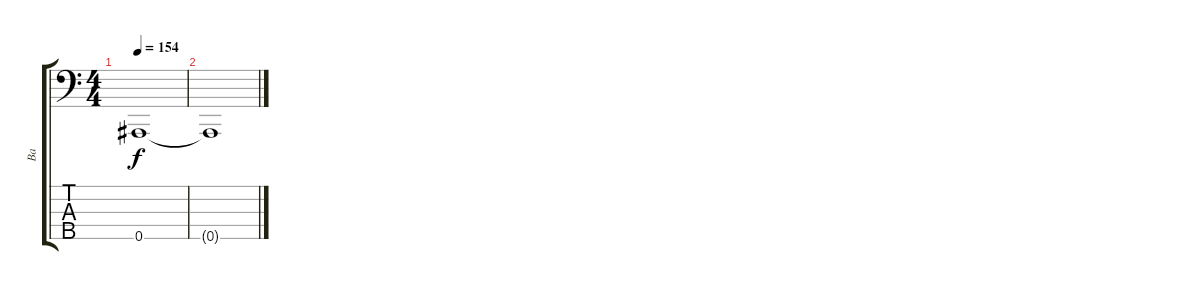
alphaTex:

\track ("Ba" "Ba") {instrument electricbassfinger}
\staff {score tabs}
\tuning (Gb2 Db2 Ab1 Eb1 Bb0) {hide}
\ts (4 4)
\tempo 154
\clef f4
\ks c
0.5.1{dy f} |
0.5{t}.1
